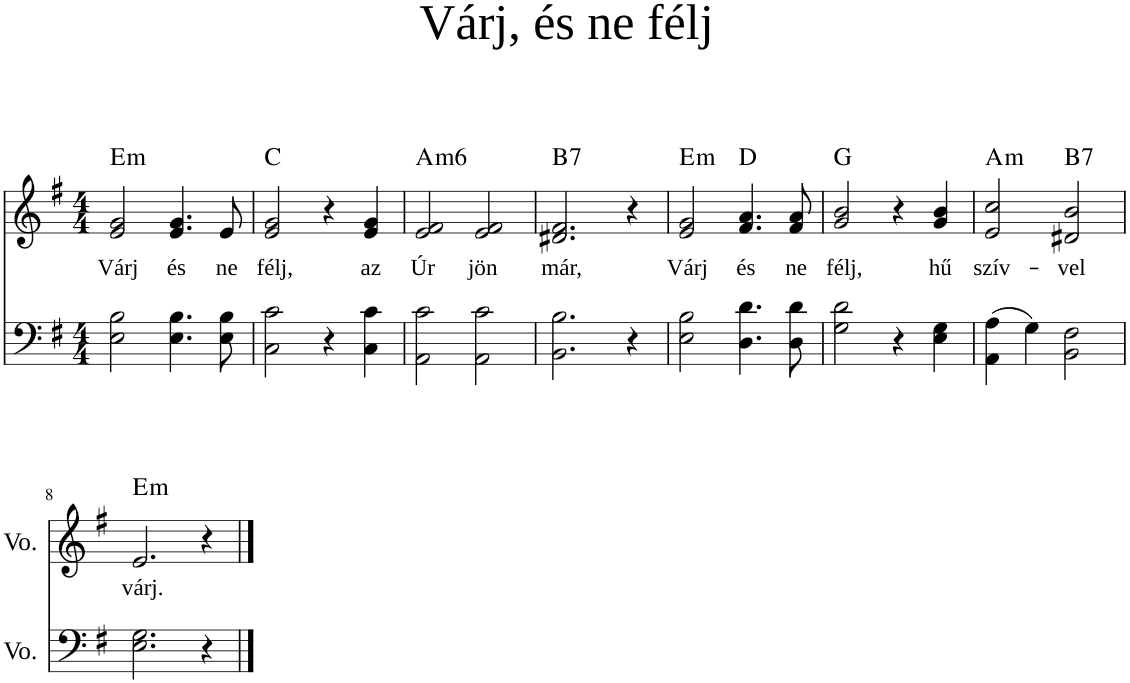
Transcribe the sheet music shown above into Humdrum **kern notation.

**kern	**kern	**text	**harte
*part2	*part1	*part1	*part1
*staff2	*staff1	*staff1	*
*I"Voice	*I"Voice	*	*
*I'Vo.	*I'Vo.	*	*
*clefF4	*clefG2	*	*
*k[f#]	*k[f#]	*	*
*M4/4	*M4/4	*	*
=1	=1	=1	=1
!	!	!LO:LY:b	!LO:H:kt=m
2E\ 2B\	2e/ 2g/	Várj	E:min
!	!	!LO:LY:b	!
4.E\ 4.B\	4.e/ 4.g/	és	.
!	!	!LO:LY:b	!
8E\ 8B\	8e/	ne	.
=2	=2	=2	=2
!	!	!LO:LY:b	!LO:H:kt=N.C.
2C\ 2c\	2e/ 2g/	félj,	N
4r	4r	.	.
!	!	!LO:LY:b	!
4C\ 4c\	4e/ 4g/	az	.
=3	=3	=3	=3
!	!	!LO:LY:b	!LO:H:kt=m6
2AA\ 2c\	2e/ 2f#/	Úr	A:min6
!	!	!LO:LY:b	!
2AA\ 2c\	2e/ 2f#/	jön	.
=4	=4	=4	=4
!	!	!LO:LY:b	!LO:H:kt=7
2.BB\ 2.B\	2.d#X/ 2.f#/	már,	B:7
4r	4r	.	.
=5	=5	=5	=5
!	!	!LO:LY:b	!LO:H:kt=m
2E\ 2B\	2e/ 2g/	Várj	E:min
!	!	!LO:LY:b	!LO:H:kt=N.C.
4.D\ 4.d\	4.f#/ 4.a/	és	N
!	!	!LO:LY:b	!
8D\ 8d\	8f#/ 8a/	ne	.
=6	=6	=6	=6
!	!	!LO:LY:b	!LO:H:kt=N.C.
2G\ 2d\	2g/ 2b/	félj,	N
4r	4r	.	.
!	!	!LO:LY:b	!
4E\ 4G\	4g/ 4b/	hű	.
=7	=7	=7	=7
!	!	!LO:LY:b	!LO:H:kt=m
(4AA\ 4A\	2e/ 2cc/	szív-	A:min
4G\)	.	.	.
!	!	!LO:LY:b	!LO:H:kt=7
2BB\ 2F#\	2d#X/ 2b/	-vel	B:7
!!LO:LB:g=z
=8	=8	=8	=8
!	!	!LO:LY:b	!LO:H:kt=m
2.E\ 2.G\	2.e/	várj.	E:min
4r	4r	.	.
==	==	==	==
*-	*-	*-	*-
